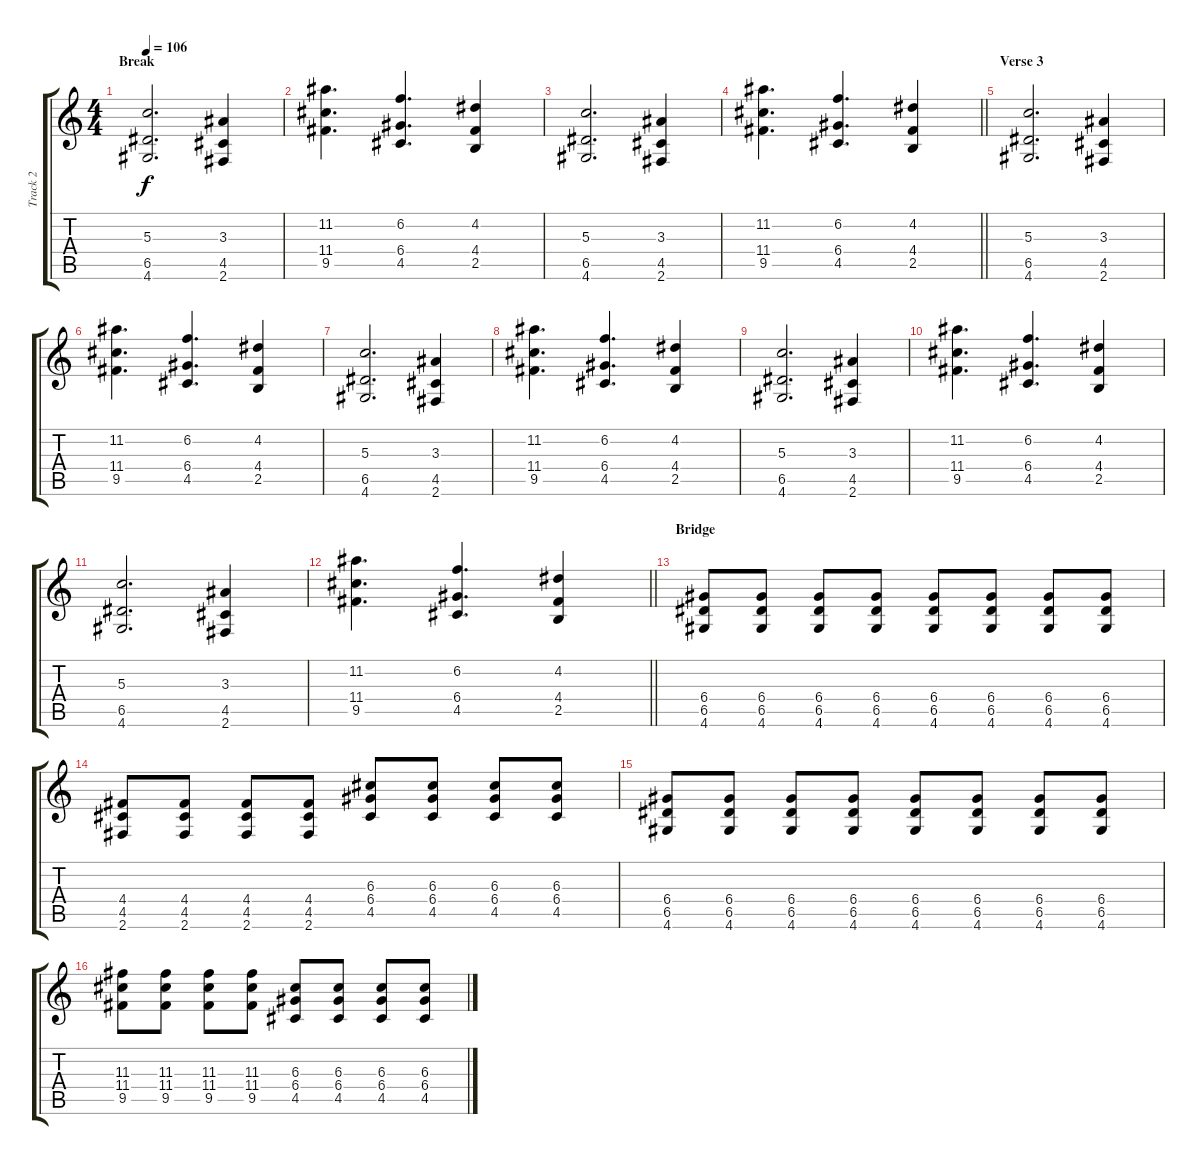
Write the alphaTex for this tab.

\track ("Track 2" "Track 2") {instrument acousticguitarsteel}
\staff {score tabs}
\tuning (E4 B3 G3 D3 A2 E2) {hide}
\ts (4 4)
\section ("" "Break")
\tempo 106
\clef g2
\ks c
(5.3 6.5 4.6).2{d dy f} (3.3 4.5 2.6).4 |
(11.2 11.4 9.5).4{d} (6.2 6.4 4.5).4{d} (4.2 4.4 2.5).4 |
(5.3 6.5 4.6).2{d} (3.3 4.5 2.6).4 |
\barLineRight lightlight
(11.2 11.4 9.5).4{d} (6.2 6.4 4.5).4{d} (4.2 4.4 2.5).4 |
\section ("" "Verse 3")
(5.3 6.5 4.6).2{d} (3.3 4.5 2.6).4 |
(11.2 11.4 9.5).4{d} (6.2 6.4 4.5).4{d} (4.2 4.4 2.5).4 |
(5.3 6.5 4.6).2{d} (3.3 4.5 2.6).4 |
(11.2 11.4 9.5).4{d} (6.2 6.4 4.5).4{d} (4.2 4.4 2.5).4 |
(5.3 6.5 4.6).2{d} (3.3 4.5 2.6).4 |
(11.2 11.4 9.5).4{d} (6.2 6.4 4.5).4{d} (4.2 4.4 2.5).4 |
(5.3 6.5 4.6).2{d} (3.3 4.5 2.6).4 |
\barLineRight lightlight
(11.2 11.4 9.5).4{d} (6.2 6.4 4.5).4{d} (4.2 4.4 2.5).4 |
\section ("" "Bridge")
(6.4 6.5 4.6).8 (6.4 6.5 4.6).8 (6.4 6.5 4.6).8 (6.4 6.5 4.6).8 (6.4 6.5 4.6).8 (6.4 6.5 4.6).8 (6.4 6.5 4.6).8 (6.4 6.5 4.6).8 |
(4.4 4.5 2.6).8 (4.4 4.5 2.6).8 (4.4 4.5 2.6).8 (4.4 4.5 2.6).8 (6.3 6.4 4.5).8 (6.3 6.4 4.5).8 (6.3 6.4 4.5).8 (6.3 6.4 4.5).8 |
(6.4 6.5 4.6).8 (6.4 6.5 4.6).8 (6.4 6.5 4.6).8 (6.4 6.5 4.6).8 (6.4 6.5 4.6).8 (6.4 6.5 4.6).8 (6.4 6.5 4.6).8 (6.4 6.5 4.6).8 |
(11.3 11.4 9.5).8 (11.3 11.4 9.5).8 (11.3 11.4 9.5).8 (11.3 11.4 9.5).8 (6.3 6.4 4.5).8 (6.3 6.4 4.5).8 (6.3 6.4 4.5).8 (6.3 6.4 4.5).8
